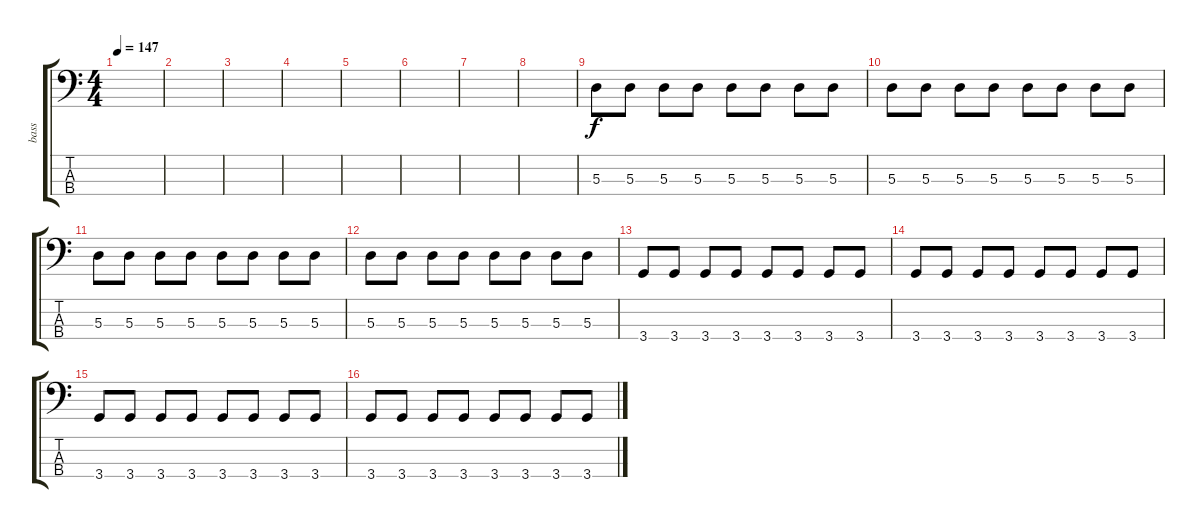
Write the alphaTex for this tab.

\track ("bass" "bass") {instrument electricbassfinger}
\staff {score tabs}
\tuning (G2 D2 A1 E1) {hide}
\ts (4 4)
\tempo 147
\clef f4
\ks c
|
|
|
|
|
|
|
|
5.3.8 5.3.8 5.3.8 5.3.8 5.3.8 5.3.8 5.3.8 5.3.8 |
5.3.8 5.3.8 5.3.8 5.3.8 5.3.8 5.3.8 5.3.8 5.3.8 |
5.3.8 5.3.8 5.3.8 5.3.8 5.3.8 5.3.8 5.3.8 5.3.8 |
5.3.8 5.3.8 5.3.8 5.3.8 5.3.8 5.3.8 5.3.8 5.3.8 |
3.4.8 3.4.8 3.4.8 3.4.8 3.4.8 3.4.8 3.4.8 3.4.8 |
3.4.8 3.4.8 3.4.8 3.4.8 3.4.8 3.4.8 3.4.8 3.4.8 |
3.4.8 3.4.8 3.4.8 3.4.8 3.4.8 3.4.8 3.4.8 3.4.8 |
3.4.8 3.4.8 3.4.8 3.4.8 3.4.8 3.4.8 3.4.8 3.4.8
